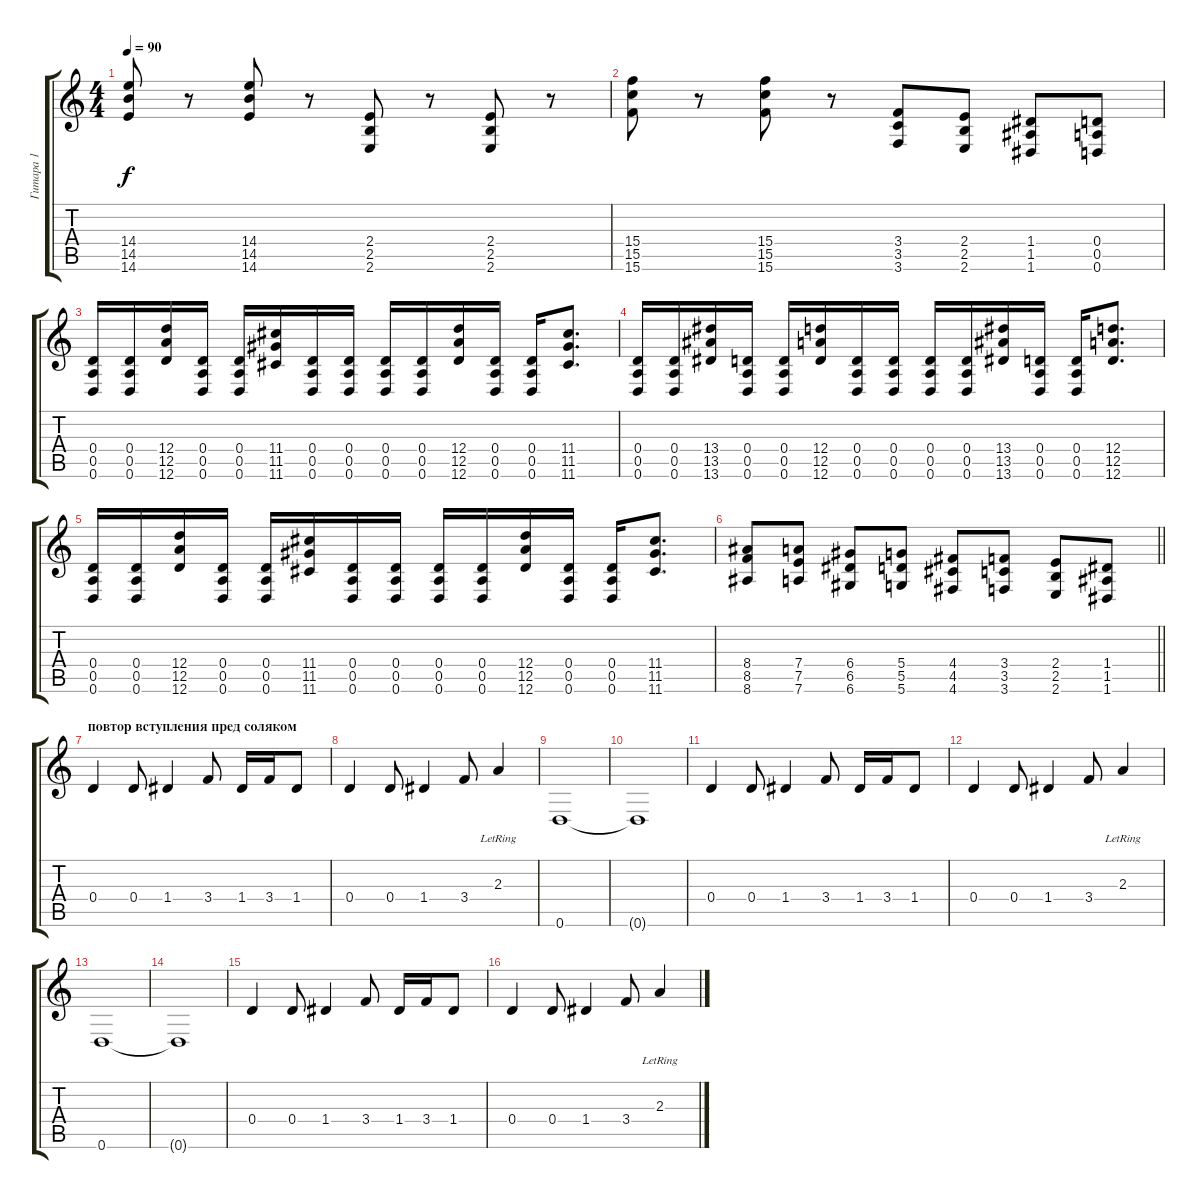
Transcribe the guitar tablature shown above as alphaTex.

\track ("Гитара 1" "Гитара 1") {instrument distortionguitar}
\staff {score tabs}
\tuning (E4 B3 G3 D3 A2 D2) {hide}
\ts (4 4)
\tempo 90
\clef g2
\ks c
(14.4 14.5 14.6).8{dy f} r.8 (14.4 14.5 14.6).8 r.8 (2.4 2.5 2.6).8 r.8 (2.4 2.5 2.6).8 r.8 |
(15.4 15.5 15.6).8 r.8 (15.4 15.5 15.6).8 r.8 (3.4 3.5 3.6).8 (2.4 2.5 2.6).8 (1.4 1.5 1.6).8 (0.4 0.5 0.6).8 |
(0.4 0.5 0.6).16 (0.4 0.5 0.6).16 (12.4 12.5 12.6).16 (0.4 0.5 0.6).16 (0.4 0.5 0.6).16 (11.4 11.5 11.6).16 (0.4 0.5 0.6).16 (0.4 0.5 0.6).16 (0.4 0.5 0.6).16 (0.4 0.5 0.6).16 (12.4 12.5 12.6).16 (0.4 0.5 0.6).16 (0.4 0.5 0.6).16 (11.4 11.5 11.6).8{d} |
(0.4 0.5 0.6).16 (0.4 0.5 0.6).16 (13.4 13.5 13.6).16 (0.4 0.5 0.6).16 (0.4 0.5 0.6).16 (12.4 12.5 12.6).16 (0.4 0.5 0.6).16 (0.4 0.5 0.6).16 (0.4 0.5 0.6).16 (0.4 0.5 0.6).16 (13.4 13.5 13.6).16 (0.4 0.5 0.6).16 (0.4 0.5 0.6).16 (12.4 12.5 12.6).8{d} |
(0.4 0.5 0.6).16 (0.4 0.5 0.6).16 (12.4 12.5 12.6).16 (0.4 0.5 0.6).16 (0.4 0.5 0.6).16 (11.4 11.5 11.6).16 (0.4 0.5 0.6).16 (0.4 0.5 0.6).16 (0.4 0.5 0.6).16 (0.4 0.5 0.6).16 (12.4 12.5 12.6).16 (0.4 0.5 0.6).16 (0.4 0.5 0.6).16 (11.4 11.5 11.6).8{d} |
\barLineRight lightlight
(8.4 8.5 8.6).8 (7.4 7.5 7.6).8 (6.4 6.5 6.6).8 (5.4 5.5 5.6).8 (4.4 4.5 4.6).8 (3.4 3.5 3.6).8 (2.4 2.5 2.6).8 (1.4 1.5 1.6).8 |
\section ("" "повтор вступления пред соляком")
0.4.4 0.4.8 1.4.4 3.4.8 1.4.16 3.4.16 1.4.8 |
0.4.4 0.4.8 1.4.4 3.4.8 2.3{lr}.4 |
0.6.1 |
0.6{t}.1 |
0.4.4 0.4.8 1.4.4 3.4.8 1.4.16 3.4.16 1.4.8 |
0.4.4 0.4.8 1.4.4 3.4.8 2.3{lr}.4 |
0.6.1 |
0.6{t}.1 |
0.4.4 0.4.8 1.4.4 3.4.8 1.4.16 3.4.16 1.4.8 |
0.4.4 0.4.8 1.4.4 3.4.8 2.3{lr}.4
